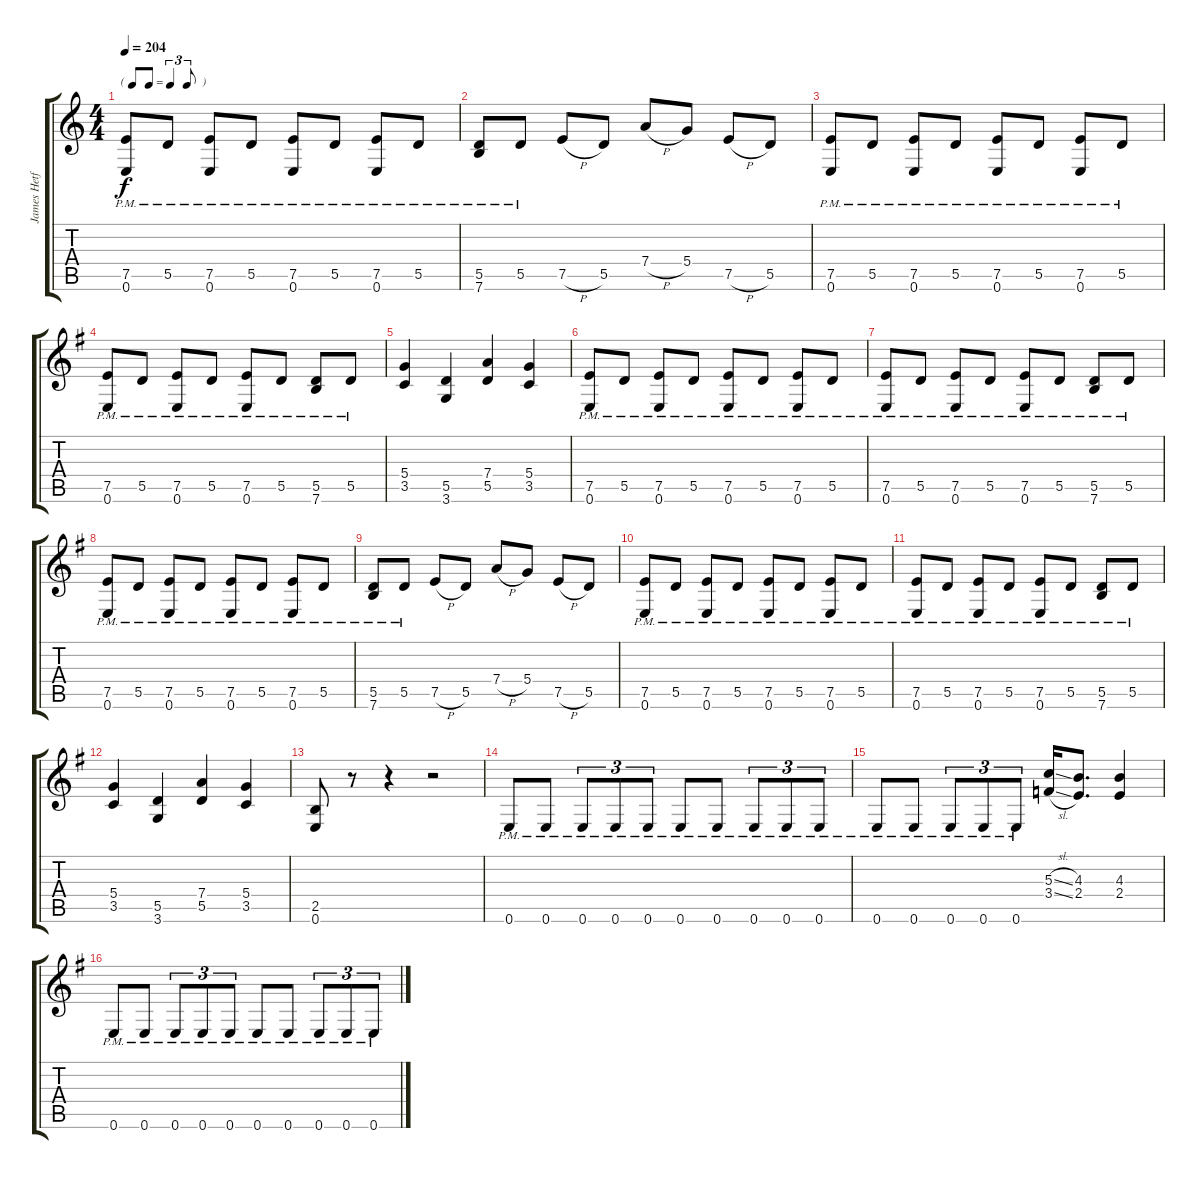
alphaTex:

\track ("James Hetfield" "James Hetf") {instrument distortionguitar}
\staff {score tabs}
\tuning (E4 B3 G3 D3 A2 E2) {hide}
\ts (4 4)
\tf triplet8th
\tempo 204
\clef g2
\ks c
(7.5{pm} 0.6{pm}).8{dy f} 5.5{pm}.8 (7.5{pm} 0.6{pm}).8 5.5{pm}.8 (7.5{pm} 0.6{pm}).8 5.5{pm}.8 (7.5{pm} 0.6{pm}).8 5.5{pm}.8 |
(5.5{pm} 7.6{pm}).8 5.5{pm}.8 7.5{h}.8 5.5.8 7.4{h}.8 5.4.8 7.5{h}.8 5.5.8 |
(7.5{pm} 0.6{pm}).8 5.5{pm}.8 (7.5{pm} 0.6{pm}).8 5.5{pm}.8 (7.5{pm} 0.6{pm}).8 5.5{pm}.8 (7.5{pm} 0.6{pm}).8 5.5{pm}.8 |
\ks eminor
(7.5{pm} 0.6{pm}).8 5.5{pm}.8 (7.5{pm} 0.6{pm}).8 5.5{pm}.8 (7.5{pm} 0.6{pm}).8 5.5{pm}.8 (5.5{pm} 7.6{pm}).8 5.5{pm}.8 |
(5.4 3.5).4 (5.5 3.6).4 (7.4 5.5).4 (5.4 3.5).4 |
(7.5{pm} 0.6{pm}).8 5.5{pm}.8 (7.5{pm} 0.6{pm}).8 5.5{pm}.8 (7.5{pm} 0.6{pm}).8 5.5{pm}.8 (7.5{pm} 0.6{pm}).8 5.5{pm}.8 |
(7.5{pm} 0.6{pm}).8 5.5{pm}.8 (7.5{pm} 0.6{pm}).8 5.5{pm}.8 (7.5{pm} 0.6{pm}).8 5.5{pm}.8 (5.5{pm} 7.6{pm}).8 5.5{pm}.8 |
(7.5{pm} 0.6{pm}).8 5.5{pm}.8 (7.5{pm} 0.6{pm}).8 5.5{pm}.8 (7.5{pm} 0.6{pm}).8 5.5{pm}.8 (7.5{pm} 0.6{pm}).8 5.5{pm}.8 |
(5.5{pm} 7.6{pm}).8 5.5{pm}.8 7.5{h}.8 5.5.8 7.4{h}.8 5.4.8 7.5{h}.8 5.5.8 |
(7.5{pm} 0.6{pm}).8 5.5{pm}.8 (7.5{pm} 0.6{pm}).8 5.5{pm}.8 (7.5{pm} 0.6{pm}).8 5.5{pm}.8 (7.5{pm} 0.6{pm}).8 5.5{pm}.8 |
(7.5{pm} 0.6{pm}).8 5.5{pm}.8 (7.5{pm} 0.6{pm}).8 5.5{pm}.8 (7.5{pm} 0.6{pm}).8 5.5{pm}.8 (5.5{pm} 7.6{pm}).8 5.5{pm}.8 |
(5.4 3.5).4 (5.5 3.6).4 (7.4 5.5).4 (5.4 3.5).4 |
(2.5 0.6).8 r.8 r.4 r.2 |
0.6{pm}.8 0.6{pm}.8 0.6{pm}.8{tu (3 2)} 0.6{pm}.8{tu (3 2)} 0.6{pm}.8{tu (3 2)} 0.6{pm}.8 0.6{pm}.8 0.6{pm}.8{tu (3 2)} 0.6{pm}.8{tu (3 2)} 0.6{pm}.8{tu (3 2)} |
0.6{pm}.8 0.6{pm}.8 0.6{pm}.8{tu (3 2)} 0.6{pm}.8{tu (3 2)} 0.6{pm}.8{tu (3 2)} (5.3{sl} 3.4{sl}).16 (4.3 2.4).8{d} (4.3 2.4).4 |
0.6{pm}.8 0.6{pm}.8 0.6{pm}.8{tu (3 2)} 0.6{pm}.8{tu (3 2)} 0.6{pm}.8{tu (3 2)} 0.6{pm}.8 0.6{pm}.8 0.6{pm}.8{tu (3 2)} 0.6{pm}.8{tu (3 2)} 0.6{pm}.8{tu (3 2)}
